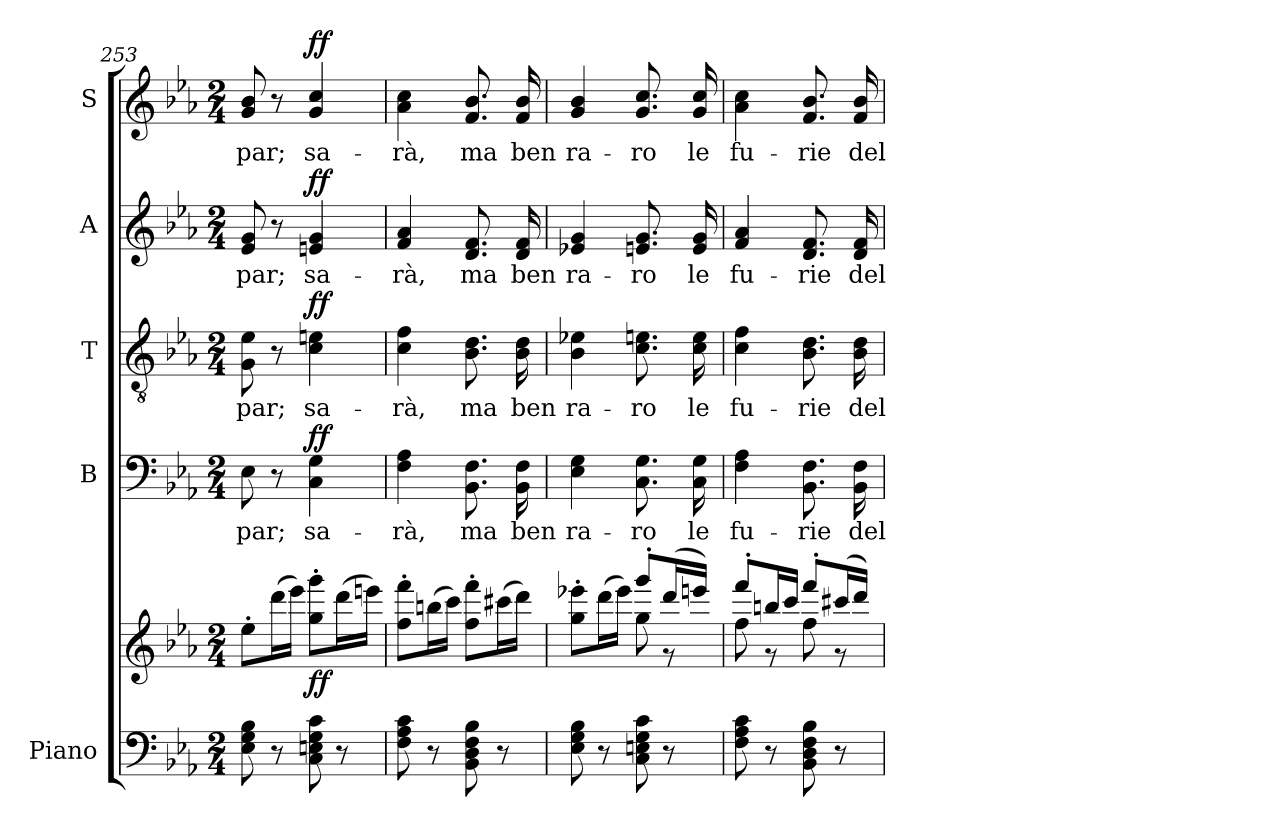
**kern	**kern	**dynam	**kern	**text	**dynam	**kern	**text	**dynam	**kern	**text	**dynam	**kern	**text	**dynam
*part5	*part5	*part5	*part4	*part4	*part4	*part3	*part3	*part3	*part2	*part2	*part2	*part1	*part1	*part1
*staff6	*staff5	*staff5/6	*staff4	*staff4	*staff4	*staff3	*staff3	*staff3	*staff2	*staff2	*staff2	*staff1	*staff1	*staff1
*I"Piano	*	*	*I"B	*	*	*I"T	*	*	*I"A	*	*	*I"S	*	*
*I'Pno	*	*	*I'B	*	*	*I'T	*	*	*I'A	*	*	*I'S	*	*
*clefF4	*clefG2	*	*clefF4	*	*	*clefGv2	*	*	*clefG2	*	*	*clefG2	*	*
*k[b-e-a-]	*k[b-e-a-]	*	*k[b-e-a-]	*	*	*k[b-e-a-]	*	*	*k[b-e-a-]	*	*	*k[b-e-a-]	*	*
*M2/4	*M2/4	*	*M2/4	*	*	*M2/4	*	*	*M2/4	*	*	*M2/4	*	*
=253	=253	=253	=253	=253	=253	=253	=253	=253	=253	=253	=253	=253	=253	=253
!	!	!	!	!LO:LY:b	!	!	!LO:LY:b	!	!	!LO:LY:b	!	!	!LO:LY:b	!
8E-\ 8G\ 8B-\	8ee-'\L	.	8E-\	-par;	.	8G!\ 8e-\	-par;	.	8e-/ 8g!/	-par;	.	8g!/ 8b-/	-par;	.
8r	(>16ddd\L	.	8r	.	.	8r	.	.	8r	.	.	8r	.	.
.	16eee-\JJ)	.	.	.	.	.	.	.	.	.	.	.	.	.
!	!	!LO:DY:b	!	!LO:LY:b	!LO:DY:a	!	!LO:LY:b	!LO:DY:a	!	!LO:LY:b	!LO:DY:a	!	!LO:LY:b	!LO:DY:a
8C\ 8En\ 8G\ 8c\	8gg\' 8ggg\'L	ff	4C\ 4G!\	sa-	ff	4c!\ 4en\	sa-	ff	4en/ 4g!/	sa-	ff	4g!/ 4cc/	sa-	ff
8r	(>16ddd\L	.	.	.	.	.	.	.	.	.	.	.	.	.
.	16eeen\JJ)	.	.	.	.	.	.	.	.	.	.	.	.	.
=254	=254	=254	=254	=254	=254	=254	=254	=254	=254	=254	=254	=254	=254	=254
!	!	!	!	!LO:LY:b	!	!	!LO:LY:b	!	!	!LO:LY:b	!	!	!LO:LY:b	!
8F\ 8A-\ 8c\	8ff\' 8fff\'L	.	4F\ 4A-!\	-rà,	.	4c!\ 4f\	-rà,	.	4f/ 4a-!/	-rà,	.	4a-!\ 4cc\	-rà,	.
8r	(>16bbn\L	.	.	.	.	.	.	.	.	.	.	.	.	.
.	16ccc\JJ)	.	.	.	.	.	.	.	.	.	.	.	.	.
!	!	!	!	!LO:LY:b	!	!	!LO:LY:b	!	!	!LO:LY:b	!	!	!LO:LY:b	!
8BB-\ 8D\ 8F\ 8B-\	8ff\' 8fff\'L	.	8.BB-\ 8.F!\	ma	.	8.B-!\ 8.d\	ma	.	8.d/ 8.f!/	ma	.	8.f!/ 8.b-/	ma	.
8r	(>16ccc#X\L	.	.	.	.	.	.	.	.	.	.	.	.	.
!	!	!	!	!LO:LY:b	!	!	!LO:LY:b	!	!	!LO:LY:b	!	!	!LO:LY:b	!
.	16ddd\JJ)	.	16BB-\ 16F!\	ben	.	16B-!\ 16d\	ben	.	16d/ 16f!/	ben	.	16f!/ 16b-/	ben	.
=255	=255	=255	=255	=255	=255	=255	=255	=255	=255	=255	=255	=255	=255	=255
*	*^	*	*	*	*	*	*	*	*	*	*	*	*	*
!	!	!	!	!	!LO:LY:b	!	!	!LO:LY:b	!	!	!LO:LY:b	!	!	!LO:LY:b	!
8E-\ 8G\ 8B-\	8gg\' 8eee-X\'L	4ryy	.	4E-\ 4G!\	ra-	.	4B-!\ 4e-X\	ra-	.	4e-X/ 4g!/	ra-	.	4g!/ 4b-/	ra-	.
8r	(>16ddd\L	.	.	.	.	.	.	.	.	.	.	.	.	.	.
.	16eee-\JJ)	.	.	.	.	.	.	.	.	.	.	.	.	.	.
!	!	!	!	!	!LO:LY:b	!	!	!LO:LY:b	!	!	!LO:LY:b	!	!	!LO:LY:b	!
8C\ 8En\ 8G\ 8c\	8ggg'/L	8gg\	.	8.C\ 8.G!\	-ro	.	8.c!\ 8.en\	-ro	.	8.en/ 8.g!/	-ro	.	8.g!/ 8.cc/	-ro	.
8r	(<16ddd/L	8rg	.	.	.	.	.	.	.	.	.	.	.	.	.
!	!	!	!	!	!LO:LY:b	!	!	!LO:LY:b	!	!	!LO:LY:b	!	!	!LO:LY:b	!
.	16eeen/JJ)	.	.	16C\ 16G!\	le	.	16c!\ 16e\	le	.	16e/ 16g!/	le	.	16g!/ 16cc/	le	.
!!LO:PB:g=z
=256	=256	=256	=256	=256	=256	=256	=256	=256	=256	=256	=256	=256	=256	=256	=256
!	!	!	!	!	!LO:LY:b	!	!	!LO:LY:b	!	!	!LO:LY:b	!	!	!LO:LY:b	!
8F\ 8A-\ 8c\	8fff'/L	8ff\	.	4F\ 4A-!\	fu-	.	4c!\ 4f\	fu-	.	4f/ 4a-!/	fu-	.	4a-!\ 4cc\	fu-	.
8r	16bbn/L	8rg	.	.	.	.	.	.	.	.	.	.	.	.	.
.	16ccc/JJ	.	.	.	.	.	.	.	.	.	.	.	.	.	.
!	!	!	!	!	!LO:LY:b	!	!	!LO:LY:b	!	!	!LO:LY:b	!	!	!LO:LY:b	!
8BB-\ 8D\ 8F\ 8B-\	8fff'/L	8ff\	.	8.BB-\ 8.F!\	-rie	.	8.B-!\ 8.d\	-rie	.	8.d/ 8.f!/	-rie	.	8.f!/ 8.b-/	-rie	.
8r	(<16ccc#X/L	8rg	.	.	.	.	.	.	.	.	.	.	.	.	.
!	!	!	!	!	!LO:LY:b	!	!	!LO:LY:b	!	!	!LO:LY:b	!	!	!LO:LY:b	!
.	16ddd/JJ)	.	.	16BB-\ 16F!\	del	.	16B-!\ 16d\	del	.	16d/ 16f!/	del	.	16f!/ 16b-/	del	.
*	*v	*v	*	*	*	*	*	*	*	*	*	*	*	*	*
=	=	=	=	=	=	=	=	=	=	=	=	=	=	=
*-	*-	*-	*-	*-	*-	*-	*-	*-	*-	*-	*-	*-	*-	*-
